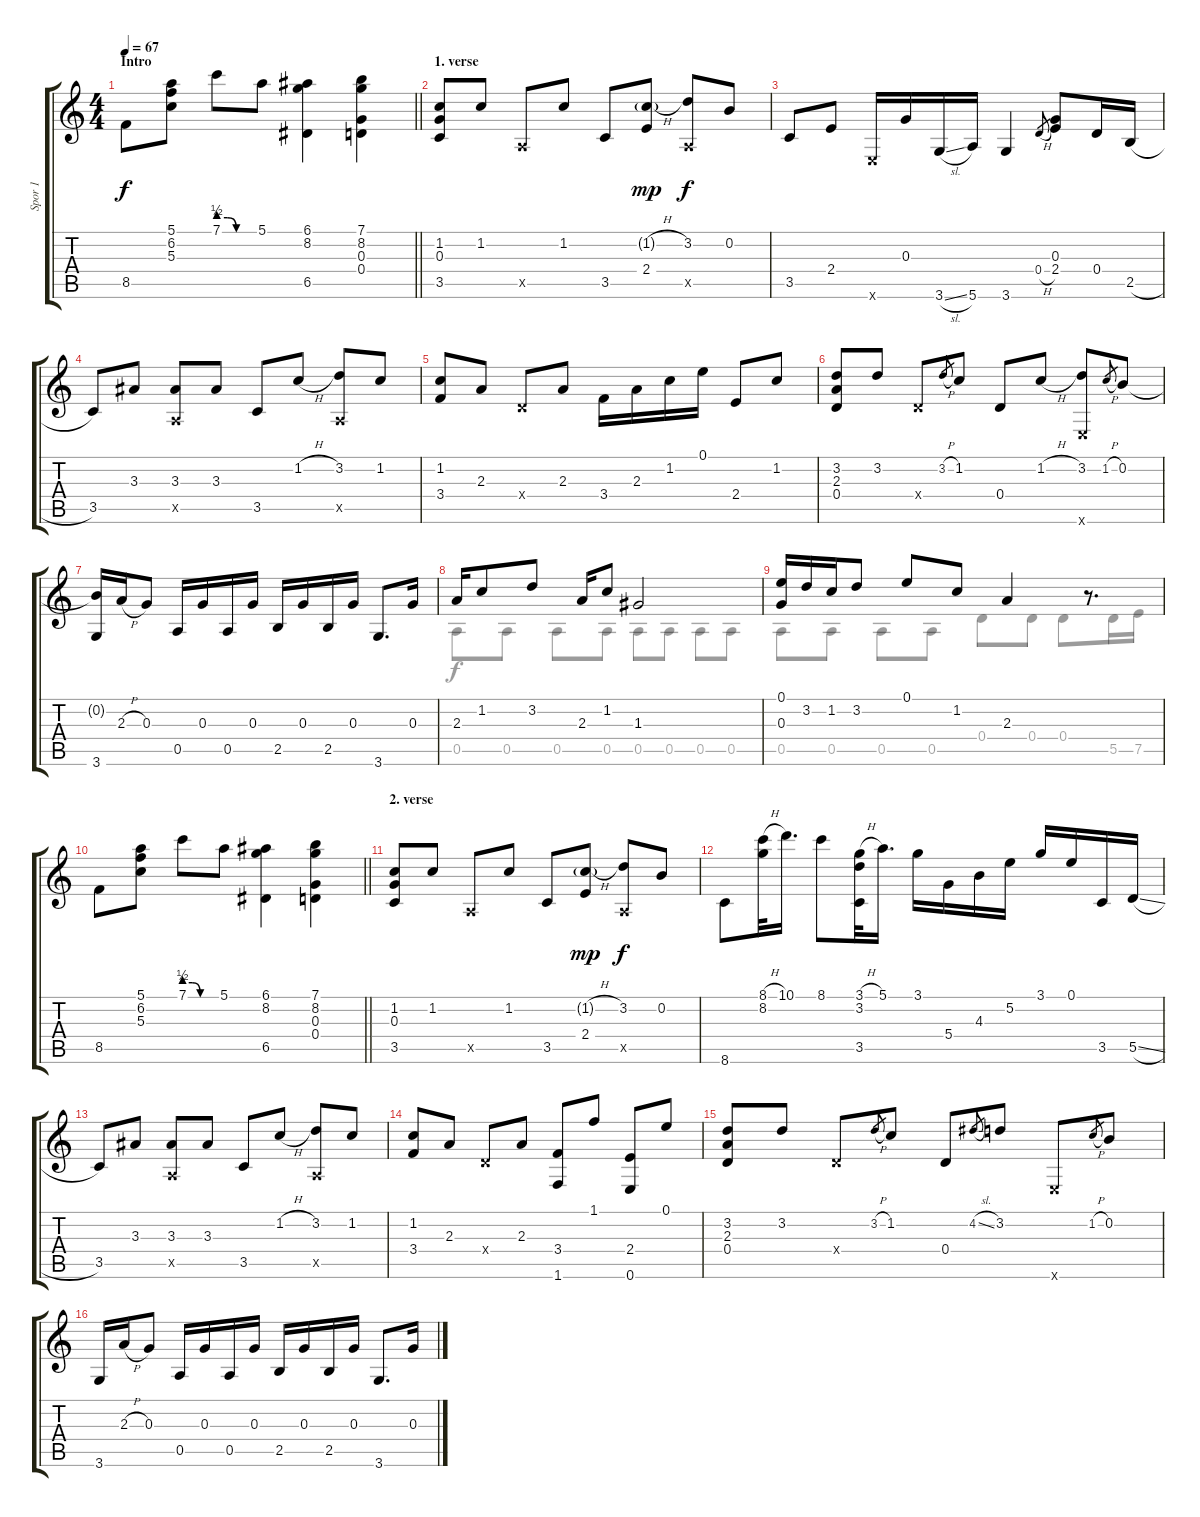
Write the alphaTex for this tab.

\track ("Spor 1" "Spor 1") {instrument acousticguitarsteel}
\staff {score tabs}
\tuning (E4 B3 G3 D3 A2 E2) {hide}
\voice
\ts (4 4)
\section ("" "Intro")
\tempo 67
\clef g2
\barLineRight lightlight
\ks c
8.5.8{dy f instrument acousticguitarsteel} (5.1 6.2 5.3).8 7.1{be (custom 0 2 15 2 30 0 60 0)}.8 5.1.8 (6.1 8.2 6.5).4 (7.1 8.2 0.3 0.4).4 |
\section ("" "1. verse")
(1.2 0.3 3.5).8 1.2.8 0.5{x}.8 1.2.8 3.5.8 (1.2{h g} 2.4).8{dy mp} (3.2 0.5{x}).8{dy f} 0.2.8 |
3.5.8 2.4.8 0.6{x}.16 0.3.16 3.6{sl}.16 5.6.16 3.6.4 0.4{h}.8{gr} (0.3 2.4).8 0.4.16 2.5{h}.16 |
3.5.8 3.3.8 (3.3 0.5{x}).8 3.3.8 3.5.8 1.2{h}.8 (3.2 0.5{x}).8 1.2.8 |
(1.2 3.4).8 2.3.8 0.4{x}.8 2.3.8 3.4.16 2.3.16 1.2.16 0.1.16 2.4.8 1.2.8 |
(3.2 2.3 0.4).8 3.2.8 0.4{x}.8 3.2{h}.8{gr} 1.2.8 0.4.8 1.2{h}.8 (3.2 0.6{x}).8 1.2{h}.8{gr} 0.2.8 |
(0.2{t} 3.6).16 2.3{h}.16 0.3.8 0.5.16 0.3.16 0.5.16 0.3.16 2.5.16 0.3.16 2.5.16 0.3.16 3.6.8{d} 0.3.16 |
2.3.16 1.2.8 3.2.8 2.3.16 1.2.8 1.3.2 |
(0.1 0.3).16 3.2.16 1.2.16 3.2.8 0.1.8 1.2.8 2.3.4 r.8{d} |
\barLineRight lightlight
8.5.8 (5.1 6.2 5.3).8 7.1{be (custom 0 2 15 2 30 0 60 0)}.8 5.1.8 (6.1 8.2 6.5).4 (7.1 8.2 0.3 0.4).4 |
\section ("" "2. verse")
(1.2 0.3 3.5).8 1.2.8 0.5{x}.8 1.2.8 3.5.8 (1.2{h g} 2.4).8{dy mp} (3.2 0.5{x}).8{dy f} 0.2.8 |
8.6.8 (8.1{h} 8.2).32 10.1.16{d} 8.1.8 (3.1{h} 3.2 3.5).32 5.1.16{d} 3.1.16 5.4.16 4.3.16 5.2.16 3.1.16 0.1.16 3.5.16 5.5{sl}.16 |
3.5.8 3.3.8 (3.3 0.5{x}).8 3.3.8 3.5.8 1.2{h}.8 (3.2 0.5{x}).8 1.2.8 |
(1.2 3.4).8 2.3.8 0.4{x}.8 2.3.8 (3.4 1.6).8 1.1.8 (2.4 0.6).8 0.1.8 |
(3.2 2.3 0.4).8 3.2.8 0.4{x}.8 3.2{h}.8{gr} 1.2.8 0.4.8 4.2{sl}.8{gr} 3.2.8 0.6{x}.8 1.2{h}.8{gr} 0.2.8 |
3.6.16 2.3{h}.16 0.3.8 0.5.16 0.3.16 0.5.16 0.3.16 2.5.16 0.3.16 2.5.16 0.3.16 3.6.8{d} 0.3.16
\voice
\clef g2
\ottava regular
\simile none
\barLineRight lightlight
\ks c
|
|
|
|
|
|
|
0.5.8 0.5.8 0.5.8 0.5.8 0.5.8 0.5.8 0.5.8 0.5.8 |
0.5.8 0.5.8 0.5.8 0.5.8 0.4.8 0.4.8 0.4.8 5.5.16 7.5.16 |
\barLineRight lightlight
|
|
|
|
|
|
